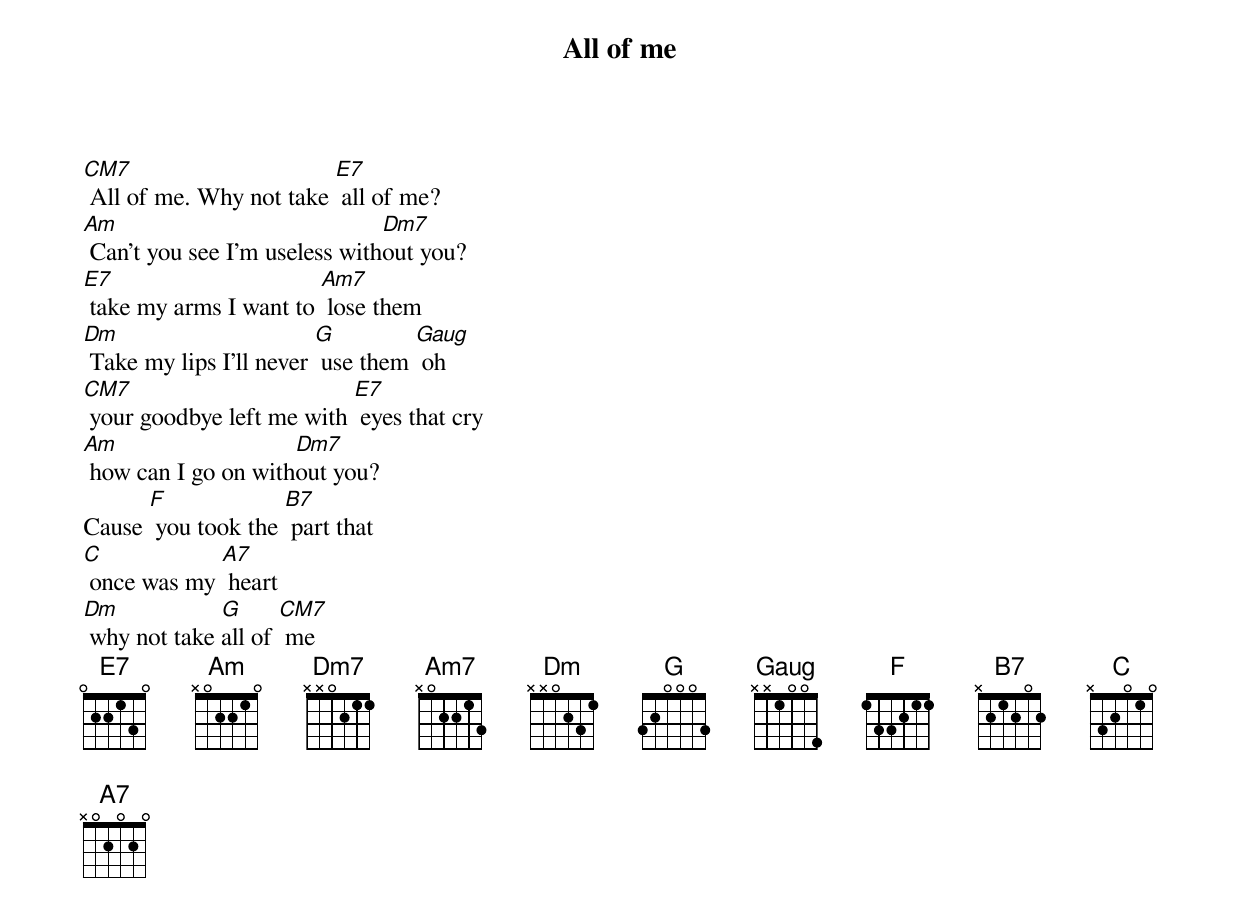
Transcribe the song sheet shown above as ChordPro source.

{title: All of me}

[CM7] All of me. Why not take [E7] all of me?
[Am] Can't you see I'm useless with[Dm7]out you?
[E7] take my arms I want to [Am7] lose them
[Dm] Take my lips I'll never [G] use them [Gaug] oh
[CM7] your goodbye left me with [E7] eyes that cry
[Am] how can I go on with[Dm7]out you?
Cause [F] you took the [B7] part that
[C] once was my [A7] heart
[Dm] why not take [G]all of [CM7] me
